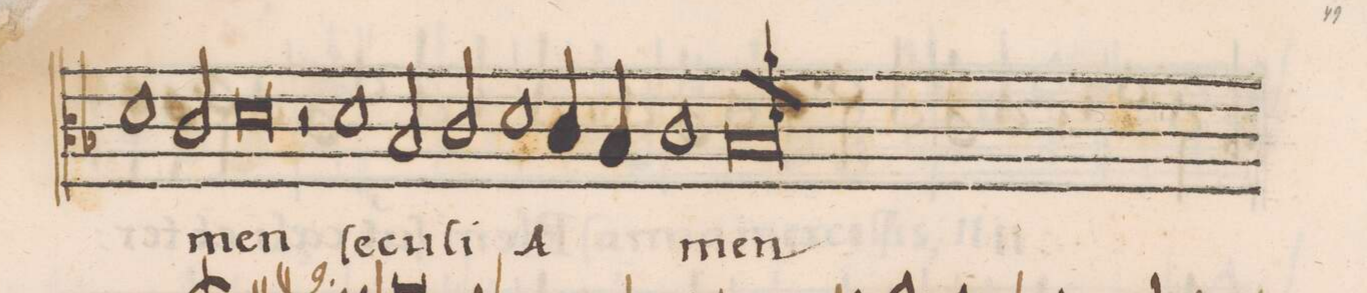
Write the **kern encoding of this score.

**kern	**text
*I"CANTVS	*
*clefC3	*
*k[b-]	*
*met(C|)	*
*M2/1	*
1d\	.
=227-	=227-
2c/	.
0d\	-men
=228-	=228-
2r	.
1d\	ſe-
=229-	=229-
2B-/	-cu-
2c/	-li
1d\	A-
=230-	=230-
4c/	.
4B-/	.
1c\	.
=231-	=231-
0B-/	-men
==	==
*-	*-
